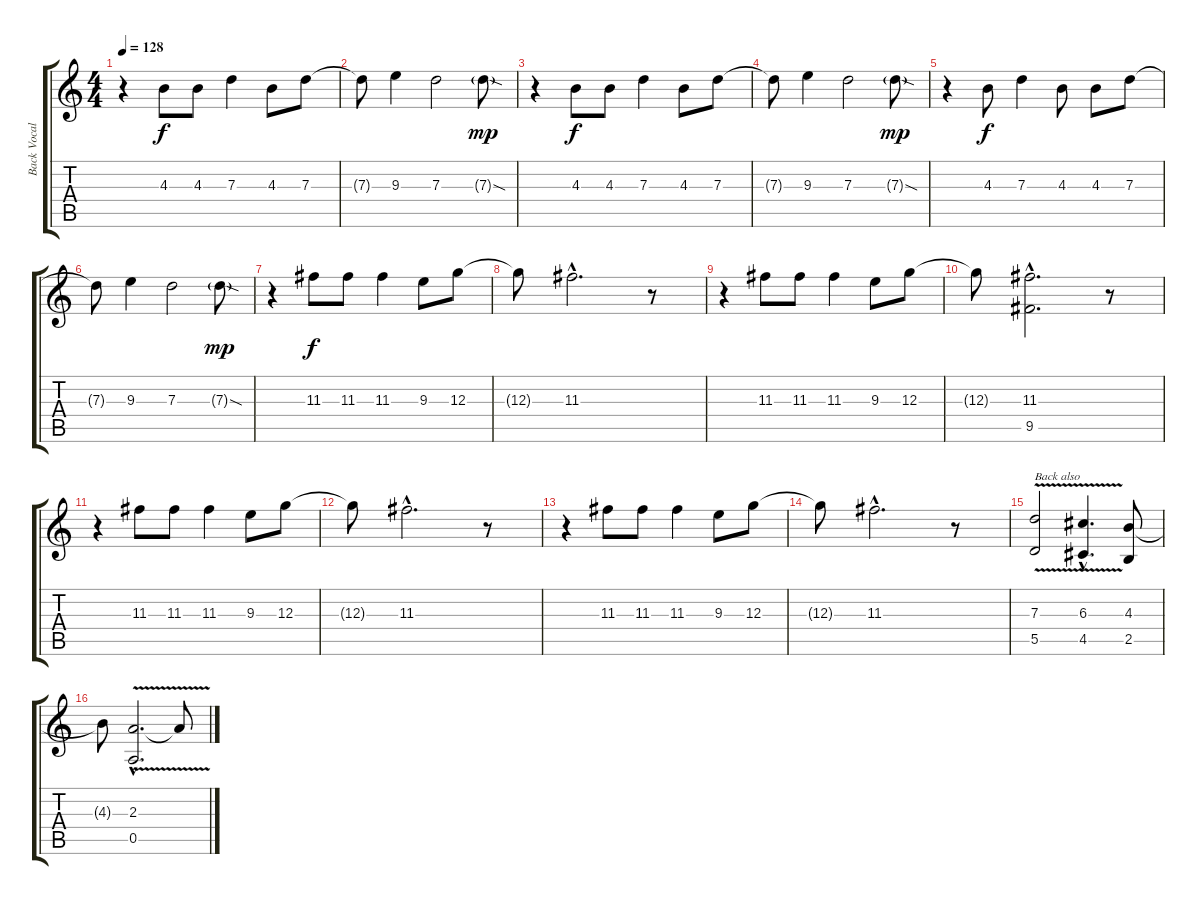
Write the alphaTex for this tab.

\track ("Back Vocal" "Back Vocal") {instrument guitarharmonics}
\staff {score tabs}
\tuning (E4 B3 G3 D3 A2 E2) {hide}
\ts (4 4)
\tempo 128
\clef g2
\ks c
r.4{dy mp} 4.3.8{dy f} 4.3.8 7.3.4 4.3.8 7.3.8 |
7.3{t}.8 9.3.4 7.3.2 7.3{sod g}.8{dy mp} |
r.4 4.3.8{dy f} 4.3.8 7.3.4 4.3.8 7.3.8 |
7.3{t}.8 9.3.4 7.3.2 7.3{sod g}.8{dy mp} |
r.4 4.3.8{dy f} 7.3.4 4.3.8 4.3.8 7.3.8 |
7.3{t}.8 9.3.4 7.3.2 7.3{sod g}.8{dy mp} |
r.4 11.3.8{dy f} 11.3.8 11.3.4 9.3.8 12.3.8 |
12.3{t}.8 11.3{hac}.2{d} r.8 |
r.4 11.3.8 11.3.8 11.3.4 9.3.8 12.3.8 |
12.3{t}.8 (11.3{hac} 9.5{hac}).2{d} r.8 |
r.4 11.3.8 11.3.8 11.3.4 9.3.8 12.3.8 |
12.3{t}.8 11.3{hac}.2{d} r.8 |
r.4 11.3.8 11.3.8 11.3.4 9.3.8 12.3.8 |
12.3{t}.8 11.3{hac}.2{d} r.8 |
(7.3{v} 5.5).2{txt "Back also"} (6.3{v hac} 4.5{hac}).4{d} (4.3 2.5).8 |
4.3{t}.8 (2.3{v hac} 0.5{hac}).2{d} 2.3{t}.8
